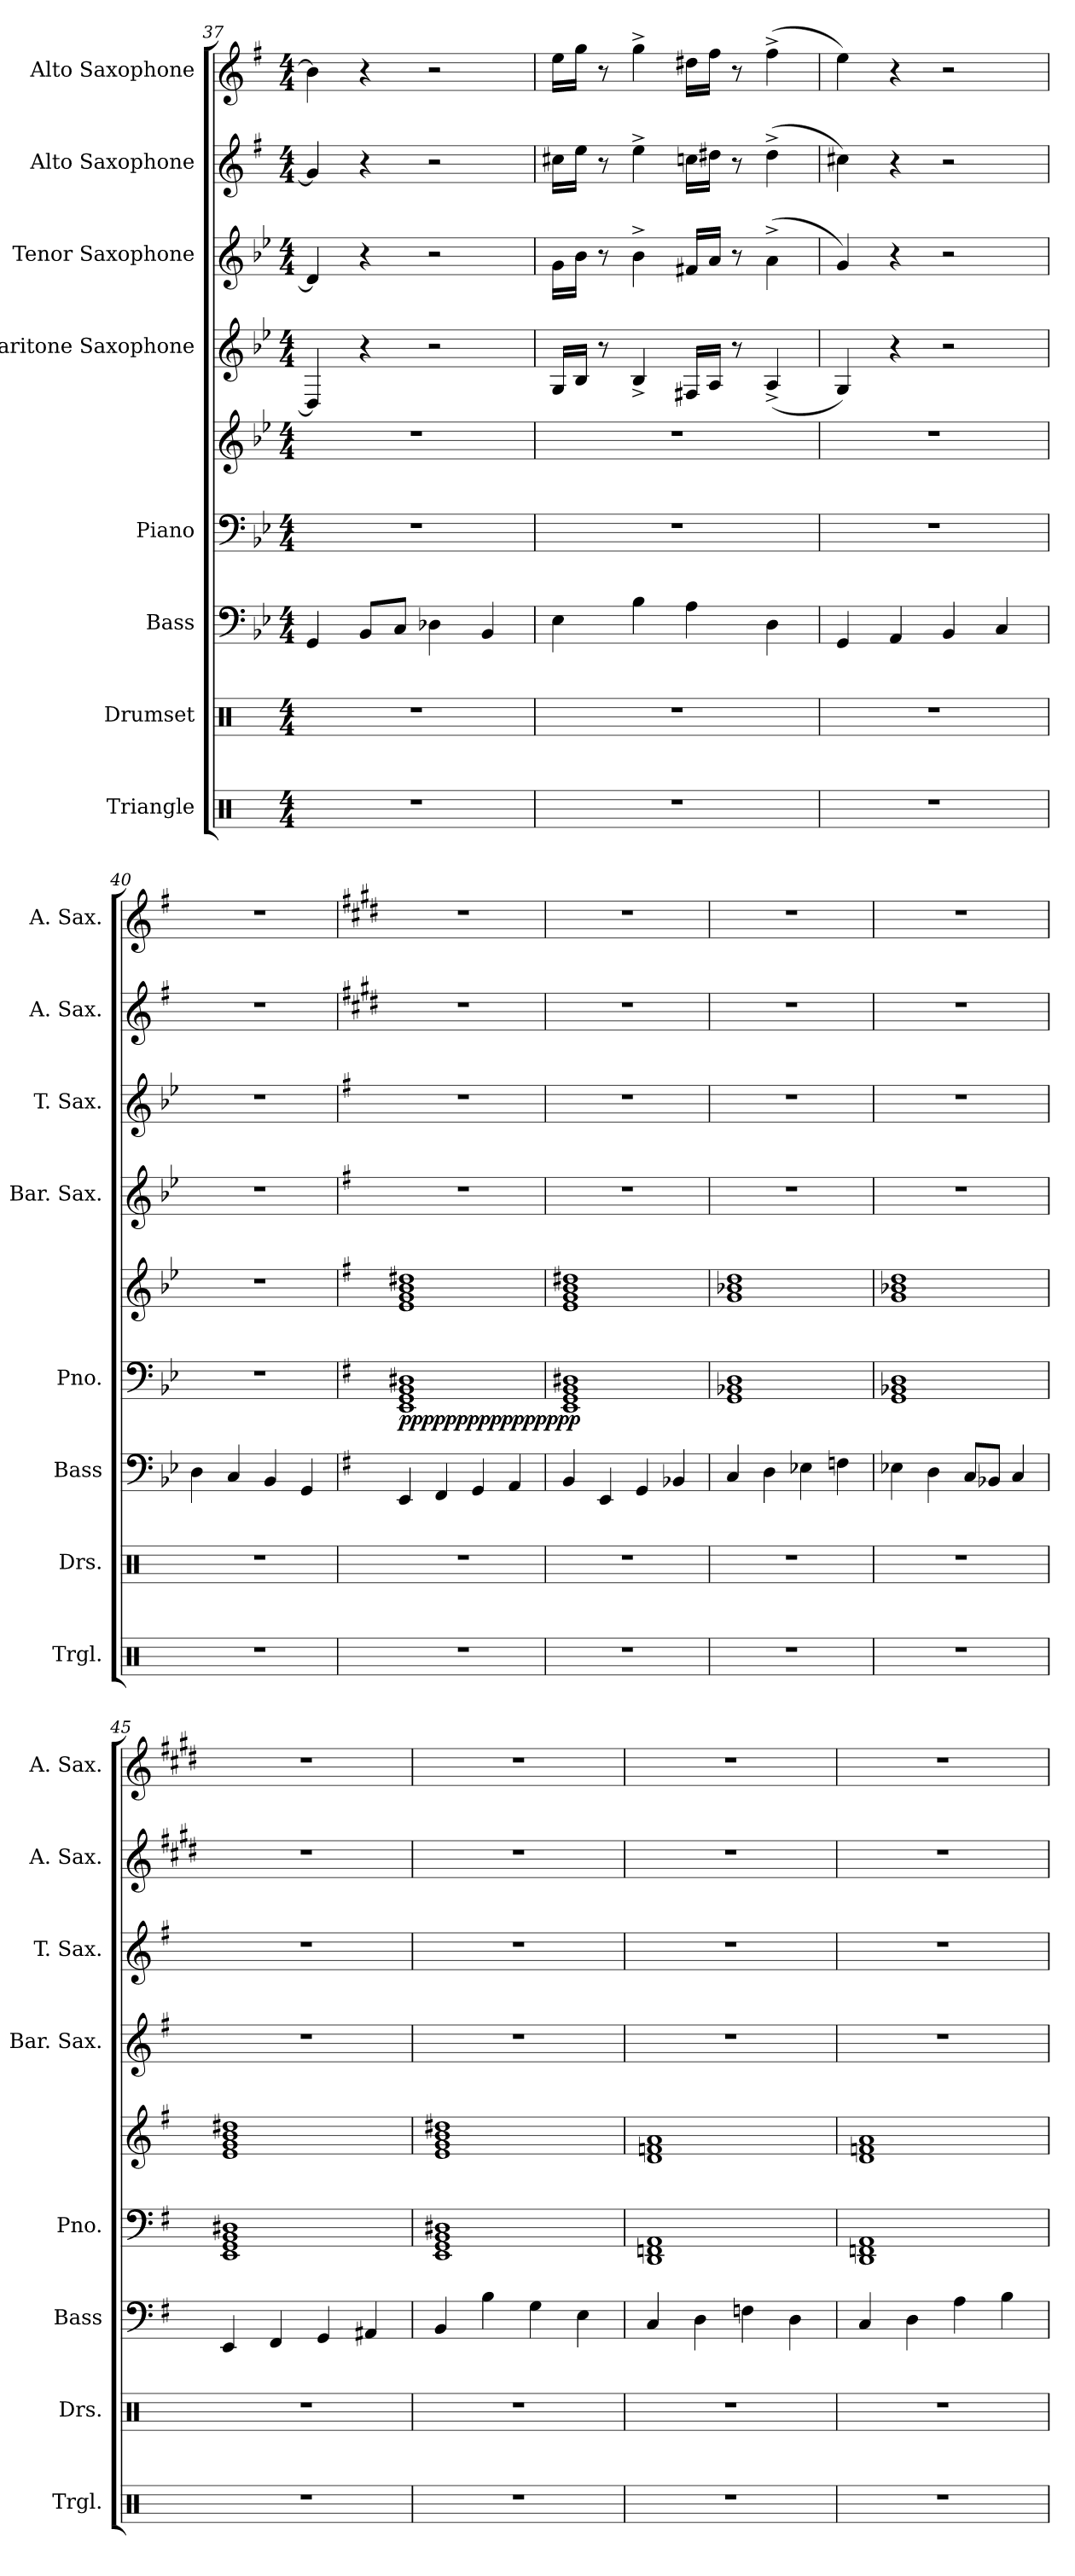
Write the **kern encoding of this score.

**kern	**kern	**kern	**kern	**kern	**dynam	**kern	**kern	**kern	**kern
*part8	*part7	*part6	*part5	*part5	*part5	*part4	*part3	*part2	*part1
*staff9	*staff8	*staff7	*staff6	*staff5	*staff5/6	*staff4	*staff3	*staff2	*staff1
*I"Triangle	*I"Drumset	*I"Bass	*I"Piano	*	*	*I"Baritone Saxophone	*I"Tenor Saxophone	*I"Alto Saxophone	*I"Alto Saxophone
*I'Trgl.	*I'Drs.	*I'Bass	*I'Pno.	*	*	*I'Bar. Sax.	*I'T. Sax.	*I'A. Sax.	*I'A. Sax.
*clefX	*clefX	*clefF4	*clefF4	*clefG2	*	*clefG2	*clefG2	*clefG2	*clefG2
*	*	*ITrd7c12	*	*	*	*ITrd12c21	*ITrd8c14	*ITrd5c9	*ITrd5c9
*k[]	*k[]	*k[b-e-]	*k[b-e-]	*k[b-e-]	*	*k[b-e-]	*k[b-e-]	*k[b-e-]	*k[b-e-]
*M4/4	*M4/4	*M4/4	*M4/4	*M4/4	*	*M4/4	*M4/4	*M4/4	*M4/4
=37	=37	=37	=37	=37	=37	=37	=37	=37	=37
1r	1r	4GGG/	1r	1r	.	4DD/]	4D/]	4B/]	4d\]
.	.	8BBB-/L	.	.	.	4r	4r	4r	4r
.	.	8CC/J	.	.	.	.	.	.	.
.	.	4DD-X\	.	.	.	2r	2r	2r	2r
.	.	4BBB-/	.	.	.	.	.	.	.
=38	=38	=38	=38	=38	=38	=38	=38	=38	=38
1r	1r	4EE-\	1r	1r	.	16GG/LL	16G\LL	16en\LL	16g\LL
.	.	.	.	.	.	16BB-/JJ	16B-\JJ	16g\JJ	16b-\JJ
.	.	.	.	.	.	8r	8r	8r	8r
.	.	4BB-\	.	.	.	4BB-^/	4B-^\	4g^\	4b-^\
.	.	4AA\	.	.	.	16FF#X/LL	16F#X/LL	16e-X\LL	16f#X\LL
.	.	.	.	.	.	16AA/JJ	16A/JJ	16f#X\JJ	16a\JJ
.	.	.	.	.	.	8r	8r	8r	8r
.	.	4DD\	.	.	.	(4AA^/	(4A^\	(4f#^\	(4a^\
=39	=39	=39	=39	=39	=39	=39	=39	=39	=39
1r	1r	4GGG/	1r	1r	.	4GG/)	4G/)	4en\)	4g\)
.	.	4AAA/	.	.	.	4r	4r	4r	4r
.	.	4BBB-/	.	.	.	2r	2r	2r	2r
.	.	4CC/	.	.	.	.	.	.	.
!!LO:PB:g=z
=40	=40	=40	=40	=40	=40	=40	=40	=40	=40
1r	1r	4DD\	1r	1r	.	1r	1r	1r	1r
.	.	4CC/	.	.	.	.	.	.	.
.	.	4BBB-/	.	.	.	.	.	.	.
.	.	4GGG/	.	.	.	.	.	.	.
=41	=41	=41	=41	=41	=41	=41	=41	=41	=41
*	*	*k[f#]	*k[f#]	*k[f#]	*	*k[f#]	*k[f#]	*k[f#]	*k[f#]
!	!	!	!	!	!LO:DY:b=2	!	!	!	!
!	!	!	!	!	!LO:DY:n=1:b=2	!	!	!	!
!	!	!	!	!	!LO:DY:n=2:b=2	!	!	!	!
!	!	!	!	!	!LO:DY:n=3:b=2	!	!	!	!
!	!	!	!	!	!LO:DY:n=4:b	!	!	!	!
!	!	!	!	!	!LO:DY:n=5:b	!	!	!	!
!	!	!	!	!	!LO:DY:n=6:b	!	!	!	!
!	!	!	!	!	!LO:DY:n=7:b	!	!	!	!
1r	1r	4EEE/	1EE 1GG 1BB 1D#X	1e 1g 1b 1dd#X	pp pp pp pp pp pp pp pp	1r	1r	1r	1r
.	.	4FFF#/	.	.	.	.	.	.	.
.	.	4GGG/	.	.	.	.	.	.	.
.	.	4AAA/	.	.	.	.	.	.	.
=42	=42	=42	=42	=42	=42	=42	=42	=42	=42
1r	1r	4BBB/	1EE 1GG 1BB 1D#X	1e 1g 1b 1dd#X	.	1r	1r	1r	1r
.	.	4EEE/	.	.	.	.	.	.	.
.	.	4GGG/	.	.	.	.	.	.	.
.	.	4BBB-X/	.	.	.	.	.	.	.
=43	=43	=43	=43	=43	=43	=43	=43	=43	=43
1r	1r	4CC/	1GG 1BB-X 1D	1g 1b-X 1dd	.	1r	1r	1r	1r
.	.	4DD\	.	.	.	.	.	.	.
.	.	4EE-X\	.	.	.	.	.	.	.
.	.	4FFn\	.	.	.	.	.	.	.
=44	=44	=44	=44	=44	=44	=44	=44	=44	=44
1r	1r	4EE-X\	1GG 1BB-X 1D	1g 1b-X 1dd	.	1r	1r	1r	1r
.	.	4DD\	.	.	.	.	.	.	.
.	.	8CC/L	.	.	.	.	.	.	.
.	.	8BBB-X/J	.	.	.	.	.	.	.
.	.	4CC/	.	.	.	.	.	.	.
=45	=45	=45	=45	=45	=45	=45	=45	=45	=45
1r	1r	4EEE/	1EE 1GG 1BB 1D#X	1e 1g 1b 1dd#X	.	1r	1r	1r	1r
.	.	4FFF#/	.	.	.	.	.	.	.
.	.	4GGG/	.	.	.	.	.	.	.
.	.	4AAA#X/	.	.	.	.	.	.	.
!!LO:PB:g=z
=46	=46	=46	=46	=46	=46	=46	=46	=46	=46
1r	1r	4BBB/	1EE 1GG 1BB 1D#X	1e 1g 1b 1dd#X	.	1r	1r	1r	1r
.	.	4BB\	.	.	.	.	.	.	.
.	.	4GG\	.	.	.	.	.	.	.
.	.	4EE\	.	.	.	.	.	.	.
=47	=47	=47	=47	=47	=47	=47	=47	=47	=47
1r	1r	4CC/	1DD 1FFn 1AA	1d 1fn 1a	.	1r	1r	1r	1r
.	.	4DD\	.	.	.	.	.	.	.
.	.	4FFn\	.	.	.	.	.	.	.
.	.	4DD\	.	.	.	.	.	.	.
=48	=48	=48	=48	=48	=48	=48	=48	=48	=48
1r	1r	4CC/	1DD 1FFn 1AA	1d 1fn 1a	.	1r	1r	1r	1r
.	.	4DD\	.	.	.	.	.	.	.
.	.	4AA\	.	.	.	.	.	.	.
.	.	4BB\	.	.	.	.	.	.	.
=	=	=	=	=	=	=	=	=	=
*-	*-	*-	*-	*-	*-	*-	*-	*-	*-
